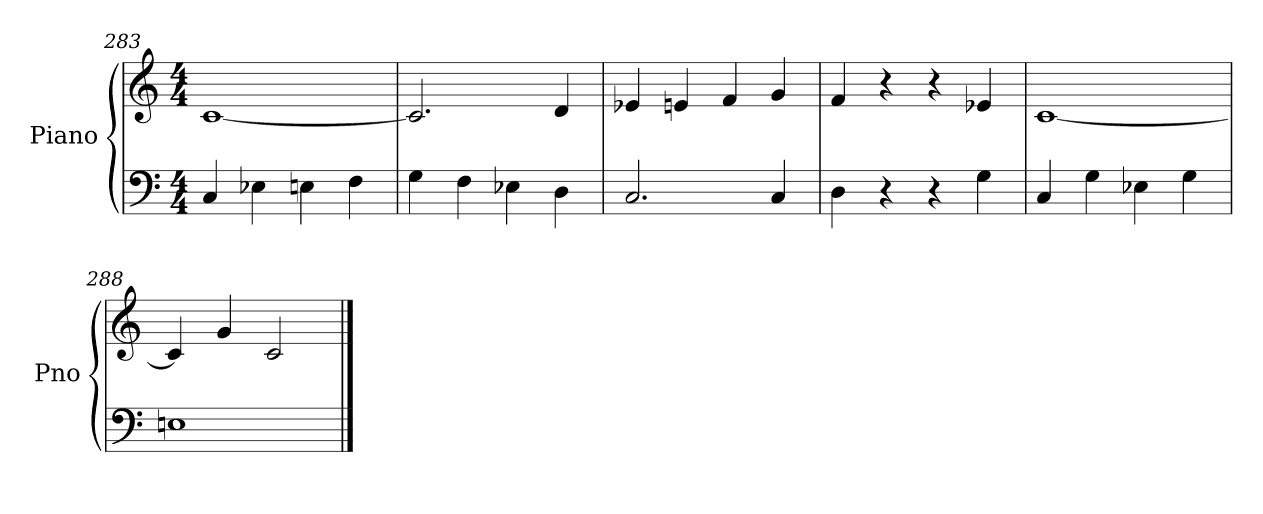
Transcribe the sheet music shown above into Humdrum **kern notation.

**kern	**kern
*part1	*part1
*staff2	*staff1
*I"Piano	*
*I'Pno	*
!!LO:PB:g=z
*clefF4	*clefG2
*k[]	*k[]
*M4/4	*M4/4
=283	=283
4C/	[1c
4E-X\	.
4En\	.
4F\	.
=284	=284
4G\	2.c/]
4F\	.
4E-X\	.
4D\	4d/
=285	=285
2.C/	4e-X/
.	4en/
.	4f/
4C/	4g/
=286	=286
4D\	4f/
4r	4r
4r	4r
4G\	4e-X/
=287	=287
4C/	[1c
4G\	.
4E-X\	.
4G\	.
=288	=288
1En	4c/]
.	4g/
.	2c/
==	==
*-	*-
